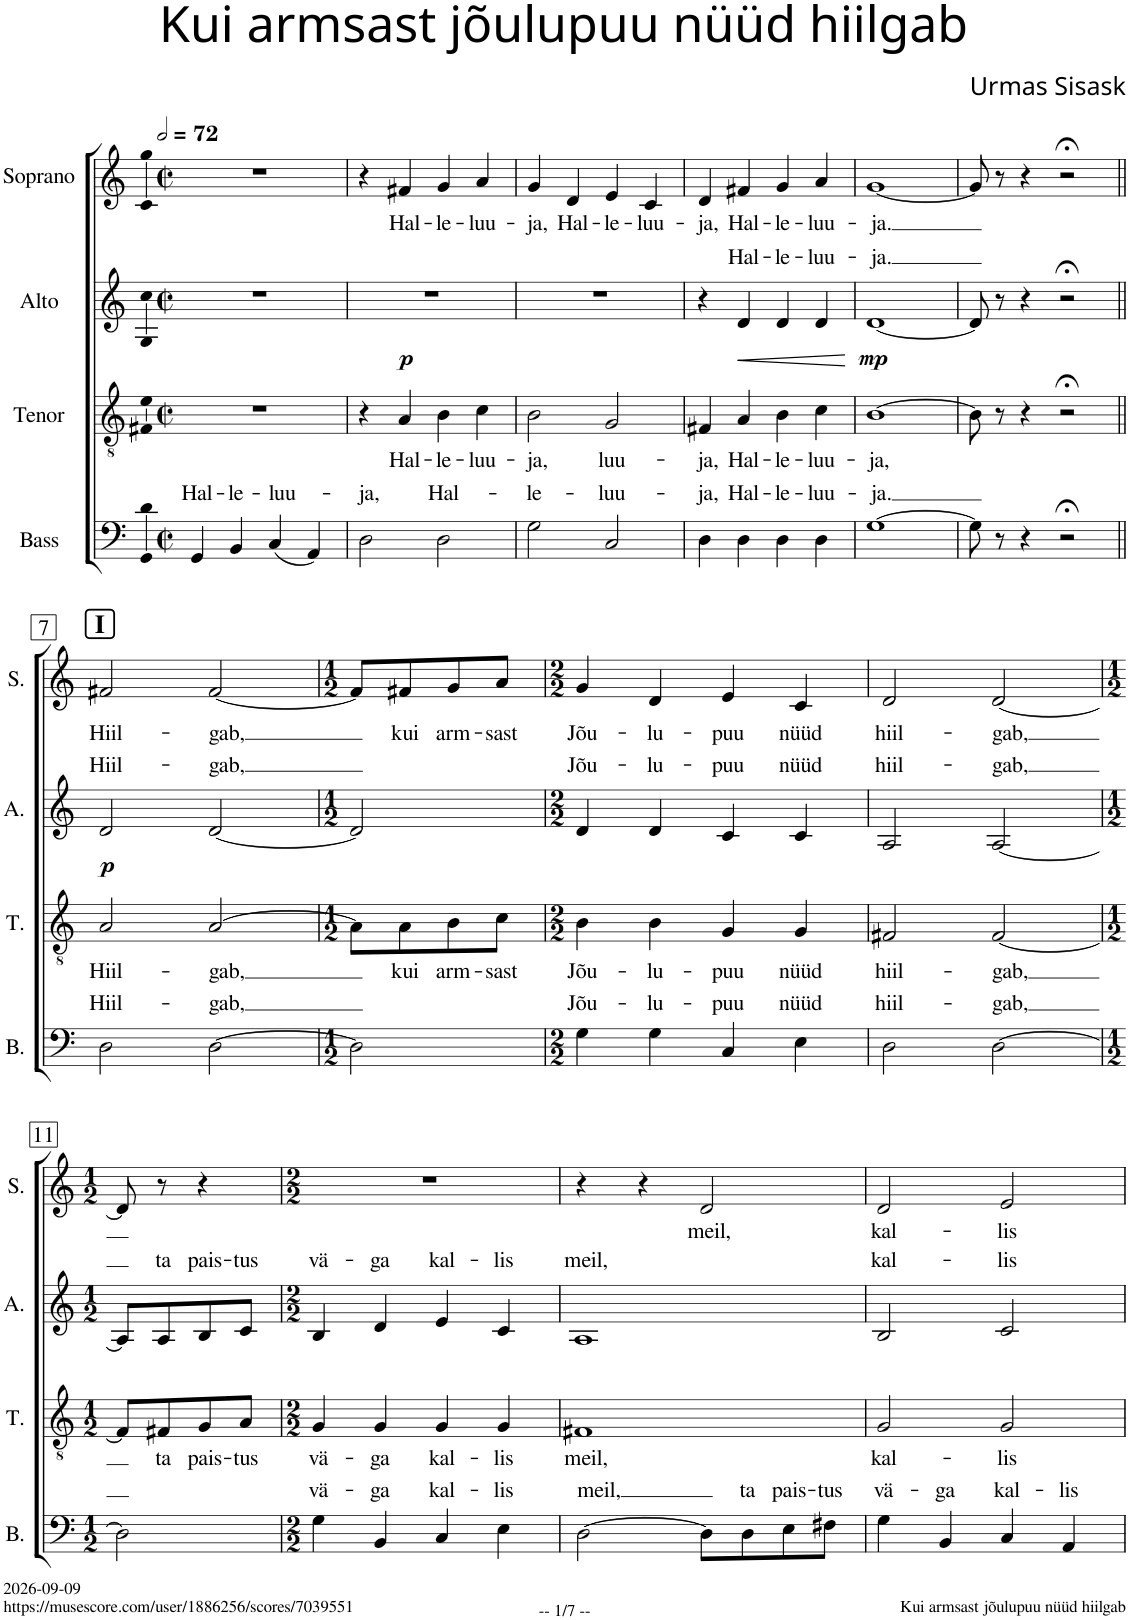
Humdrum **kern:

**kern	**text	**kern	**text	**dynam	**kern	**text	**kern	**text
*part4	*part4	*part3	*part3	*part3	*part2	*part2	*part1	*part1
*staff4	*staff4	*staff3	*staff3	*staff3	*staff2	*staff2	*staff1	*staff1
*I"Bass	*	*I"Tenor	*	*	*I"Alto	*	*I"Soprano	*
*I'B.	*	*I'T.	*	*	*I'A.	*	*I'S.	*
*clefF4	*	*clefGv2	*	*	*clefG2	*	*clefG2	*
*	*	*	*	*	*Trd1c2	*	*	*
*k[]	*	*k[]	*	*	*k[]	*	*k[]	*
*M2/2	*	*M2/2	*	*	*M2/2	*	*M2/2	*
*met(c|)	*	*met(c|)	*	*	*met(c|)	*	*met(c|)	*
*MM144	*	*MM144	*	*	*MM144	*	*MM144	*
=1	=1	=1	=1	=1	=1	=1	=1	=1
!	!LO:LY:a	!	!	!	!	!	!	!
4GG/	Hal-	1r	.	.	1r	.	1r	.
!	!LO:LY:a	!	!	!	!	!	!	!
4BB/	-le-	.	.	.	.	.	.	.
!	!LO:LY:a	!	!	!	!	!	!	!
(4C/	-luu-	.	.	.	.	.	.	.
4AA/)	.	.	.	.	.	.	.	.
=2	=2	=2	=2	=2	=2	=2	=2	=2
!	!LO:LY:a	!	!	!	!	!	!	!
2D\	-ja,	4r	.	.	1r	.	4r	.
!	!	!	!LO:LY:b	!LO:DY:a	!	!	!	!LO:LY:b
.	.	4A/	Hal-	p	.	.	4f#X/	Hal-
!	!LO:LY:a	!	!LO:LY:b	!	!	!	!	!LO:LY:b
2D\	Hal-	4B\	-le-	.	.	.	4g/	-le-
!	!	!	!LO:LY:b	!	!	!	!	!LO:LY:b
.	.	4c\	-luu-	.	.	.	4a/	-luu-
=3	=3	=3	=3	=3	=3	=3	=3	=3
!	!LO:LY:a	!	!LO:LY:b	!	!	!	!	!LO:LY:b
2G\	-le-	2B\	-ja,	.	1r	.	4g/	-ja,
!	!	!	!	!	!	!	!	!LO:LY:b
.	.	.	.	.	.	.	4d/	Hal-
!	!LO:LY:a	!	!LO:LY:b	!	!	!	!	!LO:LY:b
2C/	-luu-	2G/	luu-	.	.	.	4e/	-le-
!	!	!	!	!	!	!	!	!LO:LY:b
.	.	.	.	.	.	.	4c/	-luu-
=4	=4	=4	=4	=4	=4	=4	=4	=4
!	!LO:LY:a	!	!LO:LY:b	!	!	!	!	!LO:LY:b
4D\	-ja,	4F#X/	-ja,	.	4r	.	4d/	-ja,
!	!LO:LY:a	!	!LO:LY:b	!LO:HP:b	!	!LO:LY:a	!	!LO:LY:b
4D\	Hal-	4A/	Hal-	<	4d/	Hal-	4f#X/	Hal-
!	!LO:LY:a	!	!LO:LY:b	!	!	!LO:LY:a	!	!LO:LY:b
4D\	-le-	4B\	-le-	.	4d/	-le-	4g/	-le-
!	!LO:LY:a	!	!LO:LY:b	!	!	!LO:LY:a	!	!LO:LY:b
4D\	-luu-	4c\	-luu-	.	4d/	-luu-	4a/	-luu-
.	.	.	.	[	.	.	.	.
=5	=5	=5	=5	=5	=5	=5	=5	=5
!	!LO:LY:a	!	!LO:LY:b	!LO:DY:a	!	!LO:LY:a	!	!LO:LY:b
[1G	-ja.	[1B	-ja,	mp	[1d	-ja.	[1g	-ja.
=6	=6	=6	=6	=6	=6	=6	=6	=6
8G\]	.	8B\]	.	.	8d/]	.	8g/]	.
8r	.	8r	.	.	8r	.	8r	.
4r	.	4r	.	.	4r	.	4r	.
2r;<	.	2r;<	.	.	2r;<	.	2r;<	.
!!LO:LB:g=z
!!LO:REH:place=s1:a:B:cj:fs=14:t=I
=7||	=7||	=7||	=7||	=7||	=7||	=7||	=7||	=7||
!	!LO:LY:a	!	!LO:LY:b	!LO:DY:a	!	!LO:LY:a	!	!LO:LY:b
2D\	Hiil-	2A/	Hiil-	p	2d/	Hiil-	2f#X/	Hiil-
!	!LO:LY:a	!	!LO:LY:b	!	!	!LO:LY:a	!	!LO:LY:b
[2D\	-gab,	[2A/	-gab,	.	[2d/	-gab,	[2f#/	-gab,
=8	=8	=8	=8	=8	=8	=8	=8	=8
*M1/2	*	*M1/2	*	*	*M1/2	*	*M1/2	*
2D\]	.	8A\L]	.	.	2d/]	.	8f#/L]	.
!	!	!	!LO:LY:b	!	!	!	!	!LO:LY:b
.	.	8A\	kui	.	.	.	8f#X/	kui
!	!	!	!LO:LY:b	!	!	!	!	!LO:LY:b
.	.	8B\	arm-	.	.	.	8g/	arm-
!	!	!	!LO:LY:b	!	!	!	!	!LO:LY:b
.	.	8c\J	-sast	.	.	.	8a/J	-sast
=9	=9	=9	=9	=9	=9	=9	=9	=9
*M2/2	*	*M2/2	*	*	*M2/2	*	*M2/2	*
!	!LO:LY:a	!	!LO:LY:b	!	!	!LO:LY:a	!	!LO:LY:b
4G\	Jõu-	4B\	Jõu-	.	4d/	Jõu-	4g/	Jõu-
!	!LO:LY:a	!	!LO:LY:b	!	!	!LO:LY:a	!	!LO:LY:b
4G\	-lu-	4B\	-lu-	.	4d/	-lu-	4d/	-lu-
!	!LO:LY:a	!	!LO:LY:b	!	!	!LO:LY:a	!	!LO:LY:b
4C/	-puu	4G/	-puu	.	4c/	-puu	4e/	-puu
!	!LO:LY:a	!	!LO:LY:b	!	!	!LO:LY:a	!	!LO:LY:b
4E\	nüüd	4G/	nüüd	.	4c/	nüüd	4c/	nüüd
=10	=10	=10	=10	=10	=10	=10	=10	=10
!	!LO:LY:a	!	!LO:LY:b	!	!	!LO:LY:a	!	!LO:LY:b
2D\	hiil-	2F#X/	hiil-	.	2A/	hiil-	2d/	hiil-
!	!LO:LY:a	!	!LO:LY:b	!	!	!LO:LY:a	!	!LO:LY:b
[2D\	-gab,	[2F#/	-gab,	.	[2A/	-gab,	[2d/	-gab,
!!LO:LB:g=z
=11	=11	=11	=11	=11	=11	=11	=11	=11
*M1/2	*	*M1/2	*	*	*M1/2	*	*M1/2	*
2D\]	.	8F#/L]	.	.	8A/L]	.	8d/]	.
!	!	!	!LO:LY:b	!	!	!LO:LY:a	!	!
.	.	8F#X/	ta	.	8A/	ta	8r	.
!	!	!	!LO:LY:b	!	!	!LO:LY:a	!	!
.	.	8G/	pais-	.	8B/	pais-	4r	.
!	!	!	!LO:LY:b	!	!	!LO:LY:a	!	!
.	.	8A/J	-tus	.	8c/J	-tus	.	.
=12	=12	=12	=12	=12	=12	=12	=12	=12
*M2/2	*	*M2/2	*	*	*M2/2	*	*M2/2	*
!	!LO:LY:a	!	!LO:LY:b	!	!	!LO:LY:a	!	!
4G\	vä-	4G/	vä-	.	4B/	vä-	1r	.
!	!LO:LY:a	!	!LO:LY:b	!	!	!LO:LY:a	!	!
4BB/	-ga	4G/	-ga	.	4d/	-ga	.	.
!	!LO:LY:a	!	!LO:LY:b	!	!	!LO:LY:a	!	!
4C/	kal-	4G/	kal-	.	4e/	kal-	.	.
!	!LO:LY:a	!	!LO:LY:b	!	!	!LO:LY:a	!	!
4E\	-lis	4G/	-lis	.	4c/	-lis	.	.
=13	=13	=13	=13	=13	=13	=13	=13	=13
!	!LO:LY:a	!	!LO:LY:b	!	!	!LO:LY:a	!	!
[2D\	meil,	1F#X	meil,	.	1A	meil,	4r	.
.	.	.	.	.	.	.	4r	.
!	!	!	!	!	!	!	!	!LO:LY:b
8D\L]	.	.	.	.	.	.	2d/	meil,
!	!LO:LY:a	!	!	!	!	!	!	!
8D\	ta	.	.	.	.	.	.	.
!	!LO:LY:a	!	!	!	!	!	!	!
8E\	pais-	.	.	.	.	.	.	.
!	!LO:LY:a	!	!	!	!	!	!	!
8F#X\J	-tus	.	.	.	.	.	.	.
=14	=14	=14	=14	=14	=14	=14	=14	=14
!	!LO:LY:a	!	!LO:LY:b	!	!	!LO:LY:a	!	!LO:LY:b
4G\	vä-	2G/	kal-	.	2B/	kal-	2d/	kal-
!	!LO:LY:a	!	!	!	!	!	!	!
4BB/	-ga	.	.	.	.	.	.	.
!	!LO:LY:a	!	!LO:LY:b	!	!	!LO:LY:a	!	!LO:LY:b
4C/	kal-	2G/	-lis	.	2c/	-lis	2e/	-lis
!	!LO:LY:a	!	!	!	!	!	!	!
4AA/	-lis	.	.	.	.	.	.	.
=	=	=	=	=	=	=	=	=
*-	*-	*-	*-	*-	*-	*-	*-	*-
